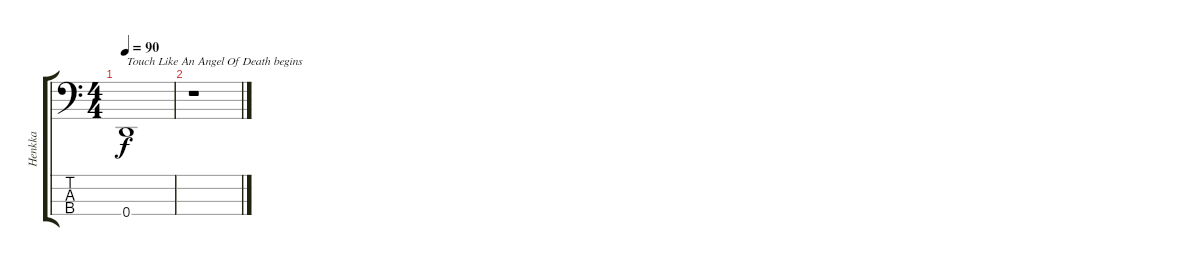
\track ("Henkka" "Henkka") {instrument electricbasspick}
\staff {score tabs}
\tuning (F2 C2 G1 D1) {hide}
\ts (4 4)
\tempo 90
\clef f4
\ks c
0.4.1{txt "Touch Like An Angel Of Death begins" dy f} |
r.1
